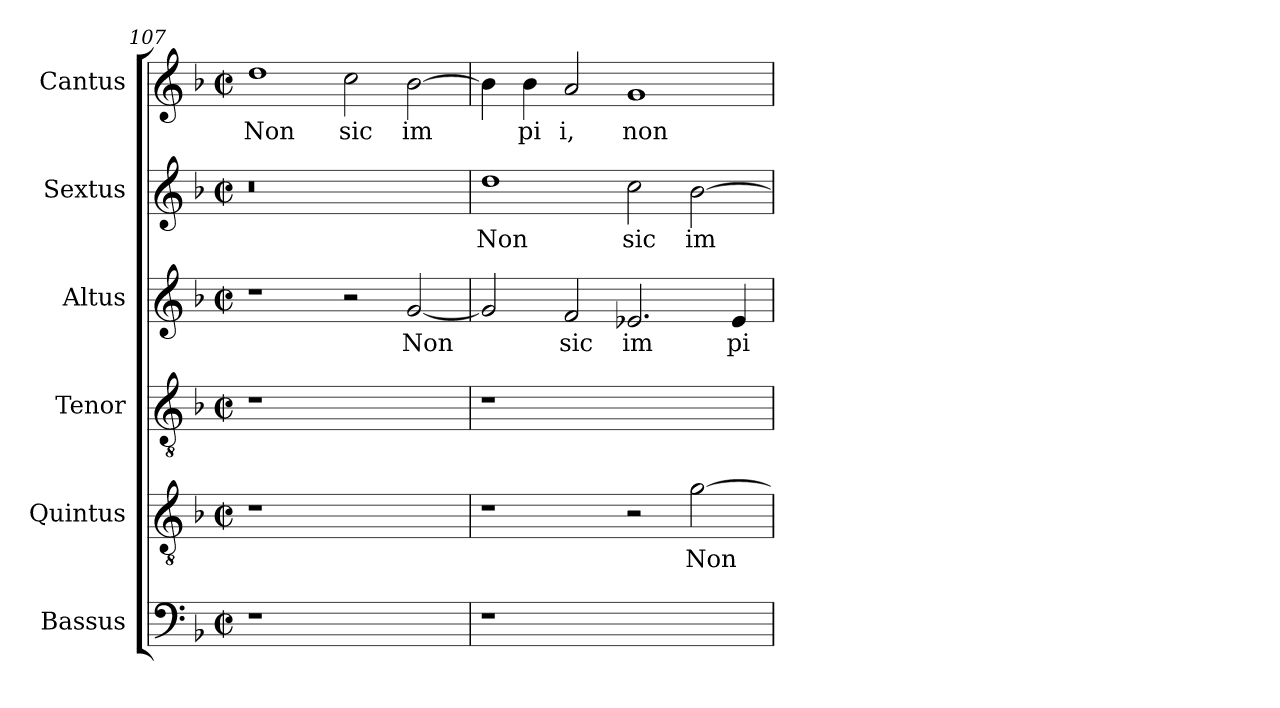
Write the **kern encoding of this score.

**kern	**kern	**text	**kern	**kern	**text	**kern	**text	**kern	**text
*part6	*part5	*part5	*part4	*part3	*part3	*part2	*part2	*part1	*part1
*staff6	*staff5	*staff5	*staff4	*staff3	*staff3	*staff2	*staff2	*staff1	*staff1
*I"Bassus	*I"Quintus	*	*I"Tenor	*I"Altus	*	*I"Sextus	*	*I"Cantus	*
*I'B	*I'Q	*	*I'T	*I'A	*	*I'S	*	*I'C	*
!!LO:LB:g=z
*clefF4	*clefGv2	*	*clefGv2	*clefG2	*	*clefG2	*	*clefG2	*
*k[b-]	*k[b-]	*	*k[b-]	*k[b-]	*	*k[b-]	*	*k[b-]	*
*F:	*F:	*	*F:	*F:	*	*F:	*	*F:	*
*M2/2	*M2/2	*	*M2/2	*M2/2	*	*M2/2	*	*M2/2	*
*met(c|)	*met(c|)	*	*met(c|)	*met(c|)	*	*met(c|)	*	*met(c|)	*
=107	=107	=107	=107	=107	=107	=107	=107	=107	=107
!	!	!	!	!	!	!	!	!	!LO:LY:b:cj
1r	1r	.	1r	1r	.	0r	.	1dd	Non
!	!	!	!	!	!	!	!	!	!LO:LY:b:cj
1ryy	1ryy	.	1ryy	2r	.	.	.	2cc\	sic
!	!	!	!	!	!LO:LY:b:cj	!	!	!	!LO:LY:b:cj
.	.	.	.	[<2g/	Non	.	.	[>2b-\	im
=108	=108	=108	=108	=108	=108	=108	=108	=108	=108
!	!	!	!	!	!LO:LY:b:cj	!	!LO:LY:b:cj	!	!LO:LY:b:cj
1r	1r	.	1r	2g/]	.	1dd	Non	4b-\]	.
!	!	!	!	!	!	!	!	!	!LO:LY:b:cj
.	.	.	.	.	.	.	.	4b-\	pi
!	!	!	!	!	!LO:LY:b:cj	!	!	!	!LO:LY:b:cj
.	.	.	.	2f/	sic	.	.	2a/	i,
!	!	!	!	!	!LO:LY:b:cj	!	!LO:LY:b:cj	!	!LO:LY:b:cj
1ryy	2r	.	1ryy	2.e-X/	im	2cc\	sic	1g	non
!	!	!LO:LY:b:cj	!	!	!	!	!LO:LY:b:cj	!	!
.	[>2g\	Non	.	.	.	[>2b-\	im	.	.
!	!	!	!	!	!LO:LY:b:cj	!	!	!	!
.	.	.	.	4e-/	pi	.	.	.	.
=	=	=	=	=	=	=	=	=	=
*-	*-	*-	*-	*-	*-	*-	*-	*-	*-
